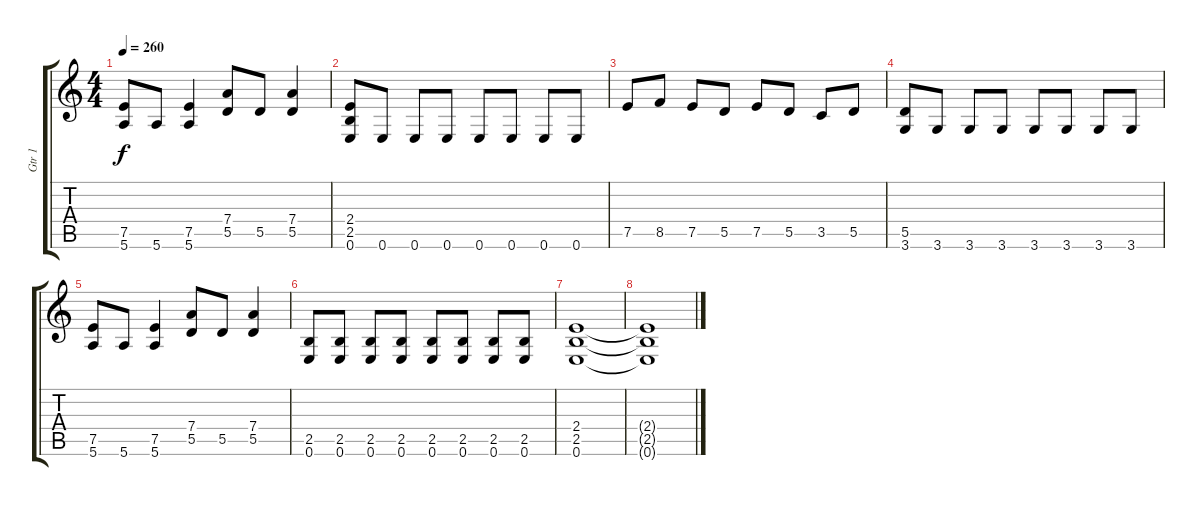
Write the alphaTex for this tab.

\track ("Gtr 1" "Gtr 1") {instrument distortionguitar}
\staff {score tabs}
\tuning (E4 B3 G3 D3 A2 E2) {hide}
\ts (4 4)
\tempo 260
\clef g2
\ks c
(7.5 5.6).8{dy f} 5.6.8 (7.5 5.6).4 (7.4 5.5).8 5.5.8 (7.4 5.5).4 |
(2.4 2.5 0.6).8 0.6.8 0.6.8 0.6.8 0.6.8 0.6.8 0.6.8 0.6.8 |
7.5.8 8.5.8 7.5.8 5.5.8 7.5.8 5.5.8 3.5.8 5.5.8 |
(5.5 3.6).8 3.6.8 3.6.8 3.6.8 3.6.8 3.6.8 3.6.8 3.6.8 |
(7.5 5.6).8 5.6.8 (7.5 5.6).4 (7.4 5.5).8 5.5.8 (7.4 5.5).4 |
(2.5 0.6).8 (2.5 0.6).8 (2.5 0.6).8 (2.5 0.6).8 (2.5 0.6).8 (2.5 0.6).8 (2.5 0.6).8 (2.5 0.6).8 |
(2.4 2.5 0.6).1 |
(2.4{t} 2.5{t} 0.6{t}).1
